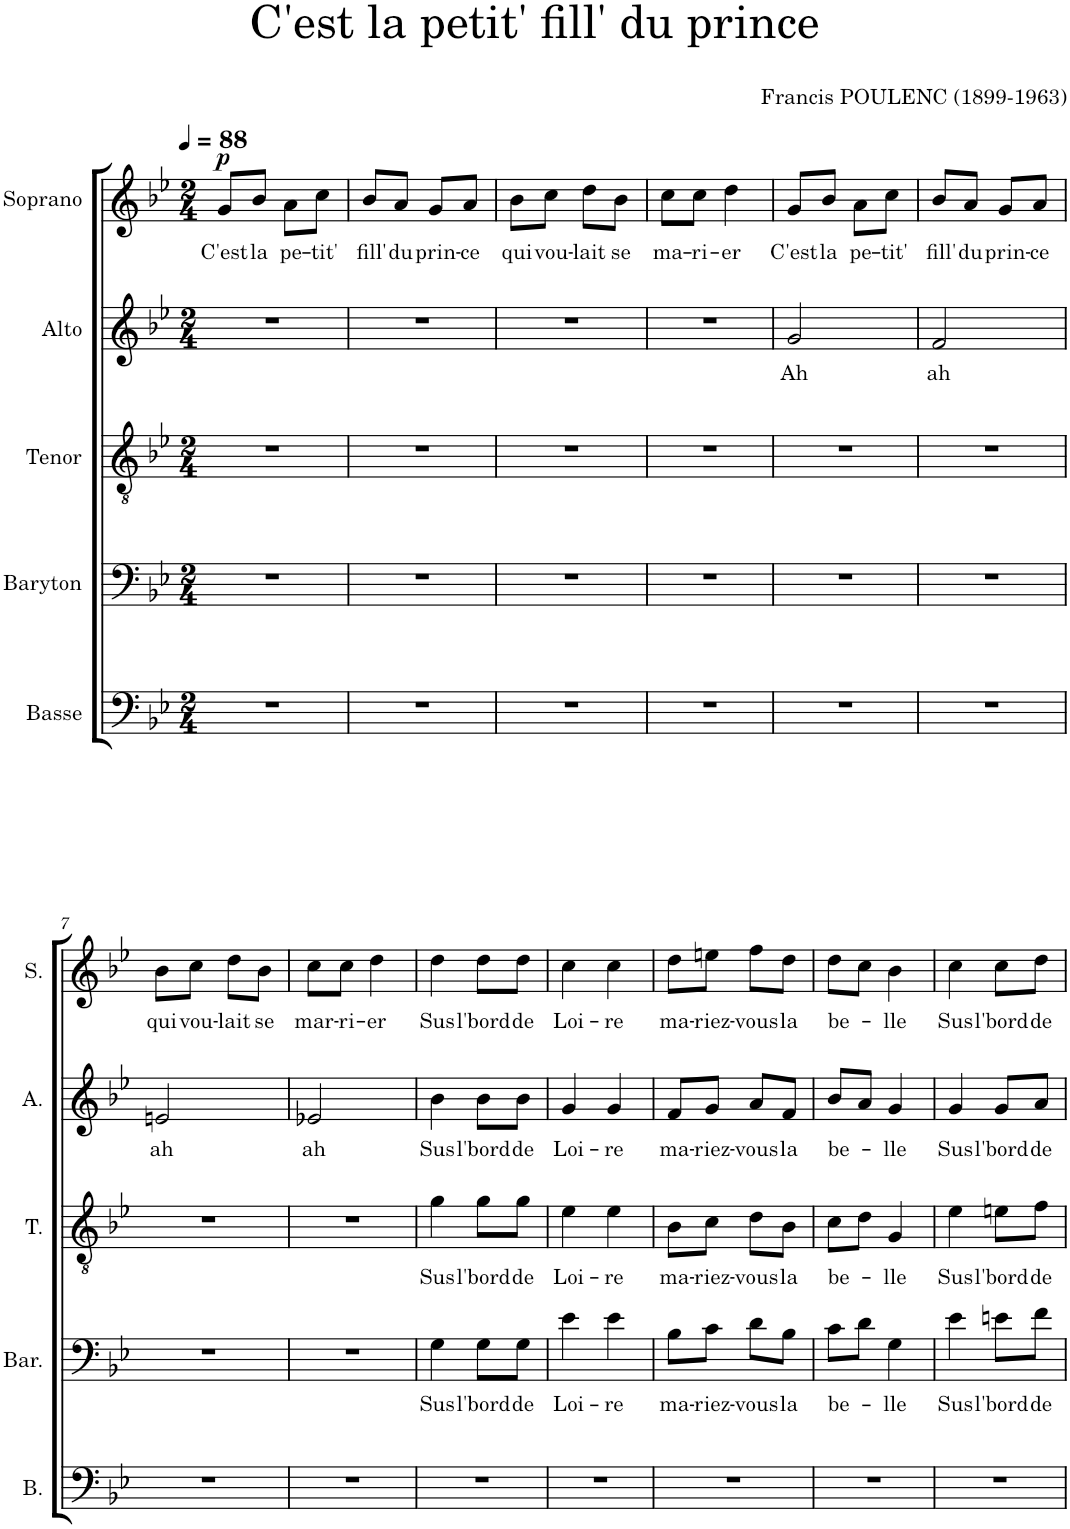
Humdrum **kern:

**kern	**kern	**text	**kern	**text	**kern	**text	**kern	**text	**dynam
*part5	*part4	*part4	*part3	*part3	*part2	*part2	*part1	*part1	*part1
*staff5	*staff4	*staff4	*staff3	*staff3	*staff2	*staff2	*staff1	*staff1	*staff1
*I"Basse	*I"Baryton	*	*I"Tenor	*	*I"Alto	*	*I"Soprano	*	*
*I'B.	*I'Bar.	*	*I'T.	*	*I'A.	*	*I'S.	*	*
*clefF4	*clefF4	*	*clefGv2	*	*clefG2	*	*clefG2	*	*
*k[b-e-]	*k[b-e-]	*	*k[b-e-]	*	*k[b-e-]	*	*k[b-e-]	*	*
*M2/4	*M2/4	*	*M2/4	*	*M2/4	*	*M2/4	*	*
*MM88	*MM88	*	*MM88	*	*MM88	*	*MM88	*	*
=1	=1	=1	=1	=1	=1	=1	=1	=1	=1
!	!	!	!	!	!	!	!	!LO:LY:b	!LO:DY:a
2r	2r	.	2r	.	2r	.	8g/L	C'est	p
!	!	!	!	!	!	!	!	!LO:LY:b	!
.	.	.	.	.	.	.	8b-/J	la	.
!	!	!	!	!	!	!	!	!LO:LY:b	!
.	.	.	.	.	.	.	8a\L	pe-	.
!	!	!	!	!	!	!	!	!LO:LY:b	!
.	.	.	.	.	.	.	8cc\J	-tit'	.
=2	=2	=2	=2	=2	=2	=2	=2	=2	=2
!	!	!	!	!	!	!	!	!LO:LY:b	!
2r	2r	.	2r	.	2r	.	8b-/L	fill'	.
!	!	!	!	!	!	!	!	!LO:LY:b	!
.	.	.	.	.	.	.	8a/J	du	.
!	!	!	!	!	!	!	!	!LO:LY:b	!
.	.	.	.	.	.	.	8g/L	prin-	.
!	!	!	!	!	!	!	!	!LO:LY:b	!
.	.	.	.	.	.	.	8a/J	-ce	.
=3	=3	=3	=3	=3	=3	=3	=3	=3	=3
!	!	!	!	!	!	!	!	!LO:LY:b	!
2r	2r	.	2r	.	2r	.	8b-\L	qui	.
!	!	!	!	!	!	!	!	!LO:LY:b	!
.	.	.	.	.	.	.	8cc\J	vou-	.
!	!	!	!	!	!	!	!	!LO:LY:b	!
.	.	.	.	.	.	.	8dd\L	-lait	.
!	!	!	!	!	!	!	!	!LO:LY:b	!
.	.	.	.	.	.	.	8b-\J	se	.
=4	=4	=4	=4	=4	=4	=4	=4	=4	=4
!	!	!	!	!	!	!	!	!LO:LY:b	!
2r	2r	.	2r	.	2r	.	8cc\L	ma-	.
!	!	!	!	!	!	!	!	!LO:LY:b	!
.	.	.	.	.	.	.	8cc\J	-ri-	.
!	!	!	!	!	!	!	!	!LO:LY:b	!
.	.	.	.	.	.	.	4dd\	-er	.
=5	=5	=5	=5	=5	=5	=5	=5	=5	=5
!	!	!	!	!	!	!LO:LY:b	!	!LO:LY:b	!
2r	2r	.	2r	.	2g/	Ah	8g/L	C'est	.
!	!	!	!	!	!	!	!	!LO:LY:b	!
.	.	.	.	.	.	.	8b-/J	la	.
!	!	!	!	!	!	!	!	!LO:LY:b	!
.	.	.	.	.	.	.	8a\L	pe-	.
!	!	!	!	!	!	!	!	!LO:LY:b	!
.	.	.	.	.	.	.	8cc\J	-tit'	.
=6	=6	=6	=6	=6	=6	=6	=6	=6	=6
!	!	!	!	!	!	!LO:LY:b	!	!LO:LY:b	!
2r	2r	.	2r	.	2f/	ah	8b-/L	fill'	.
!	!	!	!	!	!	!	!	!LO:LY:b	!
.	.	.	.	.	.	.	8a/J	du	.
!	!	!	!	!	!	!	!	!LO:LY:b	!
.	.	.	.	.	.	.	8g/L	prin-	.
!	!	!	!	!	!	!	!	!LO:LY:b	!
.	.	.	.	.	.	.	8a/J	-ce	.
!!LO:LB:g=z
=7	=7	=7	=7	=7	=7	=7	=7	=7	=7
!	!	!	!	!	!	!LO:LY:b	!	!LO:LY:b	!
2r	2r	.	2r	.	2en/	ah	8b-\L	qui	.
!	!	!	!	!	!	!	!	!LO:LY:b	!
.	.	.	.	.	.	.	8cc\J	vou-	.
!	!	!	!	!	!	!	!	!LO:LY:b	!
.	.	.	.	.	.	.	8dd\L	-lait	.
!	!	!	!	!	!	!	!	!LO:LY:b	!
.	.	.	.	.	.	.	8b-\J	se	.
=8	=8	=8	=8	=8	=8	=8	=8	=8	=8
!	!	!	!	!	!	!LO:LY:b	!	!LO:LY:b	!
2r	2r	.	2r	.	2e-X/	ah	8cc\L	mar-	.
!	!	!	!	!	!	!	!	!LO:LY:b	!
.	.	.	.	.	.	.	8cc\J	-ri-	.
!	!	!	!	!	!	!	!	!LO:LY:b	!
.	.	.	.	.	.	.	4dd\	-er	.
=9	=9	=9	=9	=9	=9	=9	=9	=9	=9
!	!	!LO:LY:b	!	!LO:LY:b	!	!LO:LY:b	!	!LO:LY:b	!
2r	4G\	Sus	4g\	Sus	4b-\	Sus	4dd\	Sus	.
!	!	!LO:LY:b	!	!LO:LY:b	!	!LO:LY:b	!	!LO:LY:b	!
.	8G\L	l'bord	8g\L	l'bord	8b-\L	l'bord	8dd\L	l'bord	.
!	!	!LO:LY:b	!	!LO:LY:b	!	!LO:LY:b	!	!LO:LY:b	!
.	8G\J	de	8g\J	de	8b-\J	de	8dd\J	de	.
=10	=10	=10	=10	=10	=10	=10	=10	=10	=10
!	!	!LO:LY:b	!	!LO:LY:b	!	!LO:LY:b	!	!LO:LY:b	!
2r	4e-\	Loi-	4e-\	Loi-	4g/	Loi-	4cc\	Loi-	.
!	!	!LO:LY:b	!	!LO:LY:b	!	!LO:LY:b	!	!LO:LY:b	!
.	4e-\	-re	4e-\	-re	4g/	-re	4cc\	-re	.
=11	=11	=11	=11	=11	=11	=11	=11	=11	=11
!	!	!LO:LY:b	!	!LO:LY:b	!	!LO:LY:b	!	!LO:LY:b	!
2r	8B-\L	ma-	8B-\L	ma-	8f/L	ma-	8dd\L	ma-	.
!	!	!LO:LY:b	!	!LO:LY:b	!	!LO:LY:b	!	!LO:LY:b	!
.	8c\J	-riez-	8c\J	-riez-	8g/J	-riez-	8een\J	-riez-	.
!	!	!LO:LY:b	!	!LO:LY:b	!	!LO:LY:b	!	!LO:LY:b	!
.	8d\L	-vous	8d\L	-vous	8a/L	-vous	8ff\L	-vous	.
!	!	!LO:LY:b	!	!LO:LY:b	!	!LO:LY:b	!	!LO:LY:b	!
.	8B-\J	la	8B-\J	la	8f/J	la	8dd\J	la	.
=12	=12	=12	=12	=12	=12	=12	=12	=12	=12
!	!	!LO:LY:b	!	!LO:LY:b	!	!LO:LY:b	!	!LO:LY:b	!
2r	8c\L	be-	8c\L	be-	8b-/L	be-	8dd\L	be-	.
.	8d\J	.	8d\J	.	8a/J	.	8cc\J	.	.
!	!	!LO:LY:b	!	!LO:LY:b	!	!LO:LY:b	!	!LO:LY:b	!
.	4G\	-lle	4G/	-lle	4g/	-lle	4b-\	-lle	.
=13	=13	=13	=13	=13	=13	=13	=13	=13	=13
!	!	!LO:LY:b	!	!LO:LY:b	!	!LO:LY:b	!	!LO:LY:b	!
2r	4e-\	Sus	4e-\	Sus	4g/	Sus	4cc\	Sus	.
!	!	!LO:LY:b	!	!LO:LY:b	!	!LO:LY:b	!	!LO:LY:b	!
.	8en\L	l'bord	8en\L	l'bord	8g/L	l'bord	8cc\L	l'bord	.
!	!	!LO:LY:b	!	!LO:LY:b	!	!LO:LY:b	!	!LO:LY:b	!
.	8f\J	de	8f\J	de	8a/J	de	8dd\J	de	.
=	=	=	=	=	=	=	=	=	=
*-	*-	*-	*-	*-	*-	*-	*-	*-	*-
